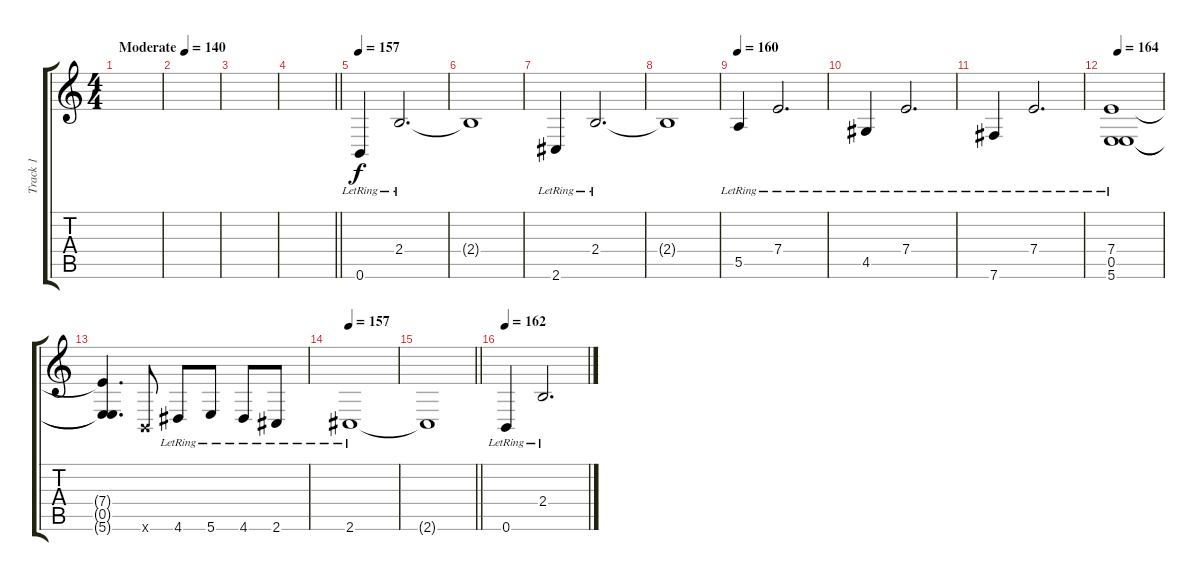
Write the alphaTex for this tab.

\track ("Track 1" "Track 1") {instrument electricguitarjazz}
\staff {score tabs}
\tuning (B3 Gb3 D3 A2 E2 B1) {hide}
\ts (4 4)
\tempo (140 "Moderate")
\clef g2
\ks c
|
|
|
\barLineRight lightlight
|
\section ("" "")
\tempo 157
0.6{lr}.4 2.4{lr}.2{d} |
2.4{t}.1 |
2.6{lr}.4 2.4{lr}.2{d} |
2.4{t}.1 |
\tempo 160
5.5{lr}.4 7.4{lr}.2{d} |
4.5{lr}.4 7.4{lr}.2{d} |
7.6{lr}.4 7.4{lr}.2{d} |
\tempo 164
(7.4{lr} 0.5{lr} 5.6{lr}).1 |
(7.4{t} 0.5{t} 5.6{t}).4{d} 0.6{x}.8 4.6{lr}.8 5.6{lr}.8 4.6{lr}.8 2.6{lr}.8 |
\tempo 157
2.6{lr}.1 |
\barLineRight lightlight
2.6{t}.1 |
\section ("" "")
\tempo 162
0.6{lr}.4 2.4{lr}.2{d}
